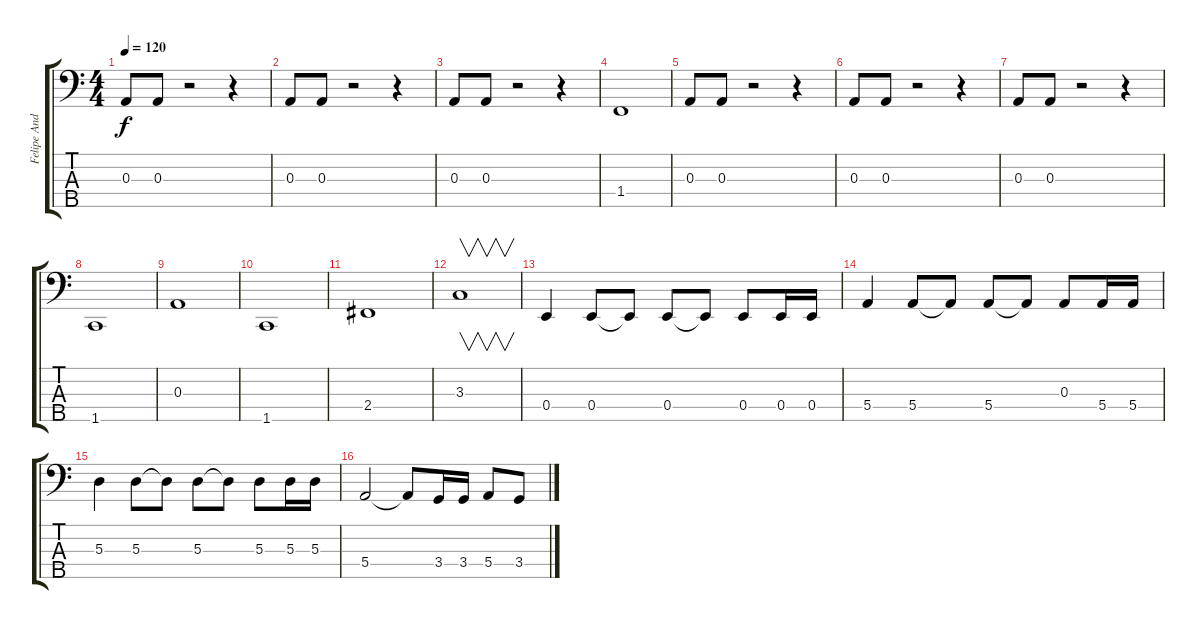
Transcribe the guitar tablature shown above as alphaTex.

\track ("Felipe Andreoli" "Felipe And") {instrument electricbassfinger}
\staff {score tabs}
\tuning (G2 D2 A1 E1 B0) {hide}
\ts (4 4)
\tempo 120
\clef f4
\ks c
0.3.8{dy f instrument electricbassfinger} 0.3.8 r.2 r.4 |
0.3.8 0.3.8 r.2 r.4 |
0.3.8 0.3.8 r.2 r.4 |
1.4.1 |
0.3.8 0.3.8 r.2 r.4 |
0.3.8 0.3.8 r.2 r.4 |
0.3.8 0.3.8 r.2 r.4 |
1.5.1 |
0.3.1 |
1.5.1 |
2.4.1 |
3.3.1{v} |
0.4.4 0.4.8 0.4{t}.8 0.4.8 0.4{t}.8 0.4.8 0.4.16 0.4.16 |
5.4.4 5.4.8 5.4{t}.8 5.4.8 5.4{t}.8 0.3.8 5.4.16 5.4.16 |
5.3.4 5.3.8 5.3{t}.8 5.3.8 5.3{t}.8 5.3.8 5.3.16 5.3.16 |
5.4.2 5.4{t}.8 3.4.16 3.4.16 5.4.8 3.4.8
